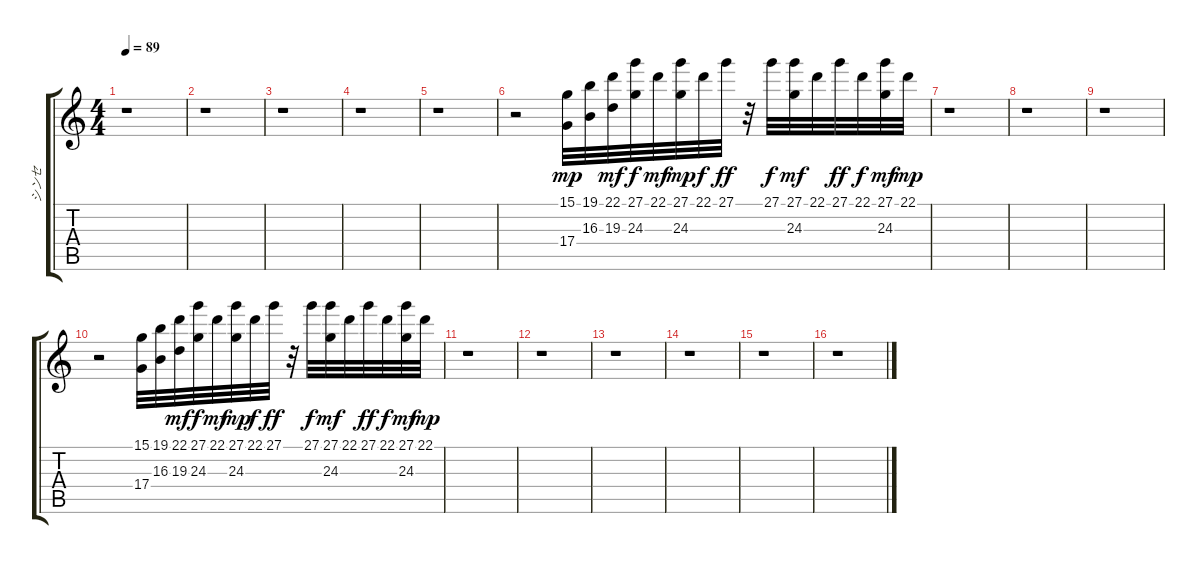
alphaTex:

\track ("シンセ" "シンセ") {instrument lead2sawtooth}
\staff {score tabs}
\tuning (E4 B3 G3 D3 A2 E2) {hide}
\ts (4 4)
\tempo 89
\clef g2
\ks c
r.1{dy f} |
r.1 |
r.1 |
r.1 |
r.1 |
r.2 (15.1 17.4).32{dy mp} (19.1 16.3).32 (22.1 19.3).32{dy mf} (27.1 24.3).32{dy f} 22.1.32{dy mf} (27.1 24.3).32{dy mp} 22.1.32{dy f} 27.1.32{dy ff} r.32 27.1.32{dy f} (27.1 24.3).32{dy mf} 22.1.32 27.1.32{dy ff} 22.1.32{dy f} (27.1 24.3).32{dy mf} 22.1.32{dy mp} |
r.1 |
r.1 |
r.1 |
r.2 (15.1 17.4).32 (19.1 16.3).32 (22.1 19.3).32{dy mf} (27.1 24.3).32{dy f} 22.1.32{dy mf} (27.1 24.3).32{dy mp} 22.1.32{dy f} 27.1.32{dy ff} r.32 27.1.32{dy f} (27.1 24.3).32{dy mf} 22.1.32 27.1.32{dy ff} 22.1.32{dy f} (27.1 24.3).32{dy mf} 22.1.32{dy mp} |
r.1 |
r.1 |
r.1 |
r.1 |
r.1 |
r.1
